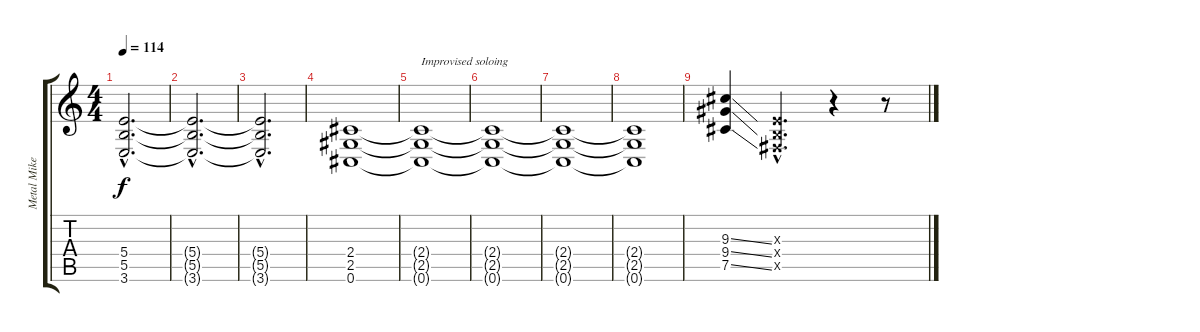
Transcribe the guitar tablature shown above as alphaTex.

\track ("Metal Mike" "Metal Mike") {instrument distortionguitar}
\staff {score tabs}
\tuning (Db4 Ab3 E3 B2 Gb2 Db2) {hide}
\ts (4 4)
\tempo 114
\clef g2
\ks c
(5.4{hac t} 5.5{hac t} 3.6{hac t}).2{d dy f} |
(5.4{hac t} 5.5{hac t} 3.6{hac t}).2{d} |
(5.4{hac t} 5.5{hac t} 3.6{hac t}).2{d} |
(2.4 2.5 0.6).1 |
(2.4{t} 2.5{t} 0.6{t}).1{txt "Improvised soloing"} |
(2.4{t} 2.5{t} 0.6{t}).1 |
(2.4{t} 2.5{t} 0.6{t}).1 |
(2.4{t} 2.5{t} 0.6{t}).1 |
(9.3{ss} 9.4{ss} 7.5{ss}).4 (0.3{hac x} 0.4{hac x} 0.5{hac x}).4{d} r.4 r.8
